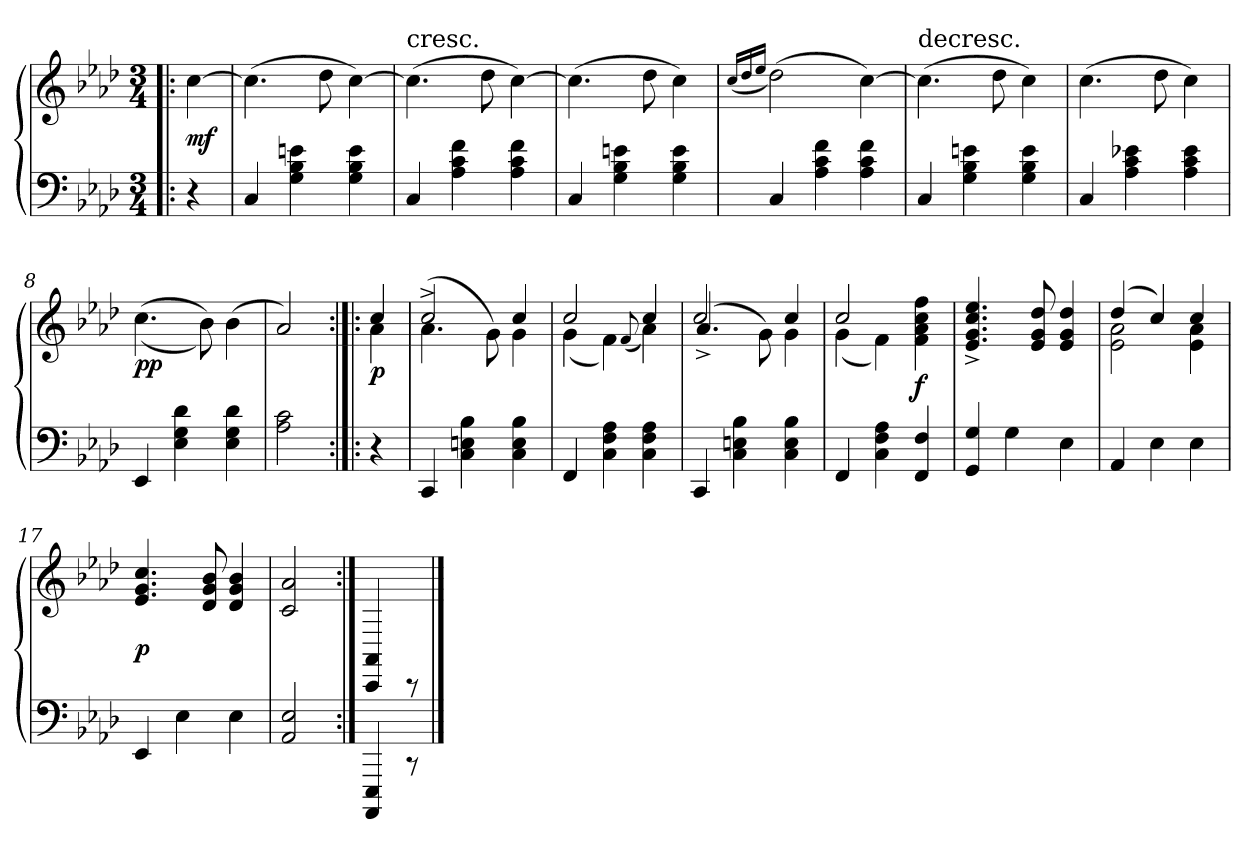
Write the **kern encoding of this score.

**kern	**kern	**dynam
*part1	*part1	*part1
*staff2	*staff1	*staff1/2
*clefF4	*clefG2	*
*k[b-e-a-d-]	*k[b-e-a-d-]	*
*M3/4	*M3/4	*
=1!|:	=1!|:	=1!|:
4r	[4cc\	mf
=2	=2	=2
4C/	(>4.cc\]	.
4en\ 4B-\ 4G\	.	.
.	8dd-\	.
4e\ 4B-\ 4G\	[4cc\)	.
=3	=3	=3
!	!LO:TX:t=cresc.	!
4C/	(>4.cc\]	.
4f\ 4c\ 4A-\	.	.
.	8dd-\	.
4f\ 4c\ 4A-\	[4cc\)	.
=4	=4	=4
4C/	(>4.cc\]	.
4en\ 4B-\ 4G\	.	.
.	8dd-\	.
4e\ 4B-\ 4G\	4cc\)	.
=5	=5	=5
.	(<16qqcc/LL	.
.	16qqdd-/	.
.	16qqee-/JJ	.
4C/	(2dd-\)	.
4f\ 4c\ 4A-\	.	.
4f\ 4c\ 4A-\	[4cc\)	.
=6	=6	=6
!	!LO:TX:t=decresc.	!
4C/	(>4.cc\]	.
4en\ 4B-\ 4G\	.	.
.	8dd-\	.
4e\ 4B-\ 4G\	4cc\)	.
=7	=7	=7
4C/	(>4.cc\	.
4e-X\ 4c\ 4A-\	.	.
.	8dd-\	.
4e-\ 4c\ 4A-\	4cc\)	.
=8	=8	=8
!	!	!LO:DY:b
4EE-/	(>(>4.cc\	pp
4d-\ 4G\ 4E-\	.	.
.	8b-\))	.
4d-\ 4G\ 4E-\	(>4b-\	.
=9	=9	=9
2c\ 2A-\	2a-/)	.
=10:|!|:	=10:|!|:	=10:|!|:
*	*^	*
!	!	!	!LO:DY:b
4r	4cc/	4a-\	p
=11	=11	=11	=11
4CC/	(<4.a-^\	2cc/	.
4B-\ 4En\ 4C\	.	.	.
.	8g\)	.	.
4B-\ 4E\ 4C\	4g\	4cc/	.
=12	=12	=12	=12
4FF/	2cc/	(<4g\	.
4A-\ 4F\ 4C\	.	4f\)	.
.	.	(<8qqf/	.
4A-\ 4F\ 4C\	4cc/	4a-\)	.
=13	=13	=13	=13
4CC/	2cc/	(<4.a-^/	.
4B-\ 4En\ 4C\	.	.	.
.	.	8g\)	.
4B-\ 4E\ 4C\	4cc/	4g\	.
=14	=14	=14	=14
4FF/	2cc/	(<4g\	.
4A-\ 4F\ 4C\	.	4f\)	.
4F/ 4FF/	4ryy	4ff\ 4cc\ 4a-\ 4f\	f
*	*v	*v	*
=15	=15	=15
4G/ 4GG/	4.ee-^/ 4.cc^/ 4.g^/ 4.e-^/	.
4G\	.	.
.	8dd-/ 8g/ 8e-/	.
4E-\	4dd-/ 4g/ 4e-/	.
=16	=16	=16
*	*^	*
4AA-/	(>4dd-/	2a-\ 2e-\	.
4E-\	4cc/)	.	.
4E-\	4cc/	4a-\ 4e-\	.
*	*v	*v	*
=17	=17	=17
4EE-/	4.cc/ 4.g/ 4.e-/	p
4E-\	.	.
.	8b-/ 8g/ 8d-/	.
4E-\	4b-/ 4g/ 4d-/	.
=18	=18	=18
2E-/ 2AA-/	2a-/ 2c/	.
=19:|!	=19:|!	=19:|!
4EEE-/ 4AAAA-/	4AA-/ 4CC/	.
8rCC	8rCC	.
==	==	==
*-	*-	*-
